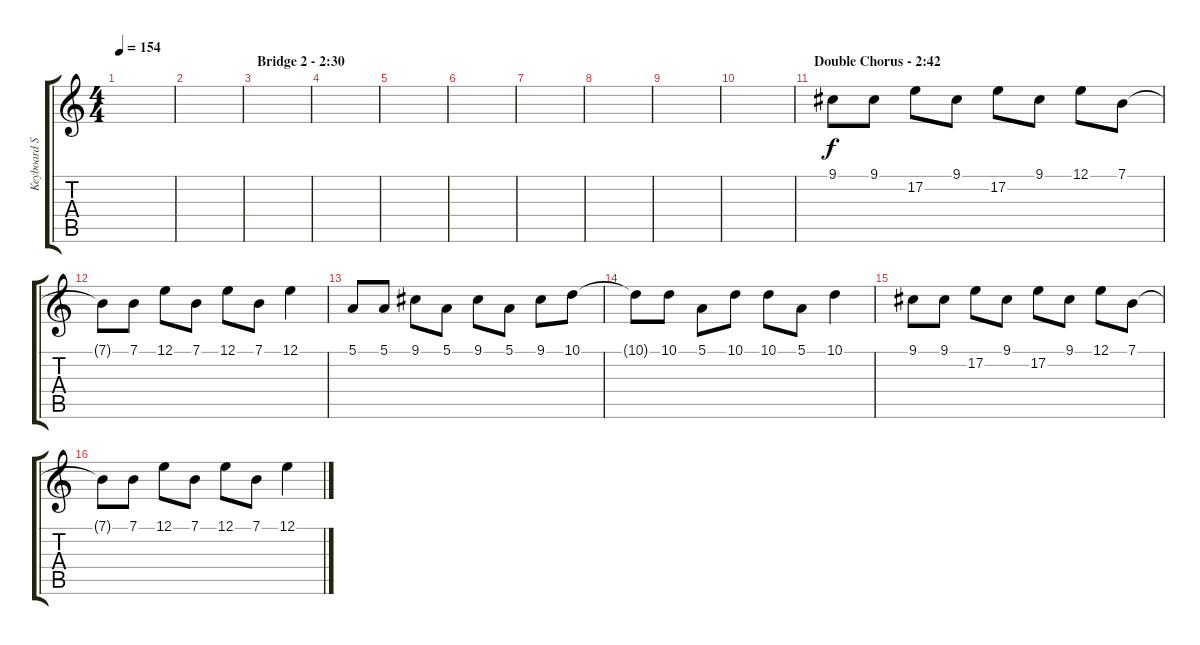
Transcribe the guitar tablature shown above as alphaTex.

\track ("Keyboard Str" "Keyboard S") {instrument synthstrings1}
\staff {score tabs}
\tuning (E4 B3 G3 D3 A2 E2) {hide}
\ts (4 4)
\tempo 154
\clef g2
\ks c
|
|
\section ("" "Bridge 2 - 2:30")
|
|
|
|
|
|
|
|
\section ("" "Double Chorus - 2:42")
9.1.8 9.1.8 17.2.8 9.1.8 17.2.8 9.1.8 12.1.8 7.1.8 |
7.1{t}.8 7.1.8 12.1.8 7.1.8 12.1.8 7.1.8 12.1.4 |
5.1.8 5.1.8 9.1.8 5.1.8 9.1.8 5.1.8 9.1.8 10.1.8 |
10.1{t}.8 10.1.8 5.1.8 10.1.8 10.1.8 5.1.8 10.1.4 |
9.1.8 9.1.8 17.2.8 9.1.8 17.2.8 9.1.8 12.1.8 7.1.8 |
7.1{t}.8 7.1.8 12.1.8 7.1.8 12.1.8 7.1.8 12.1.4
